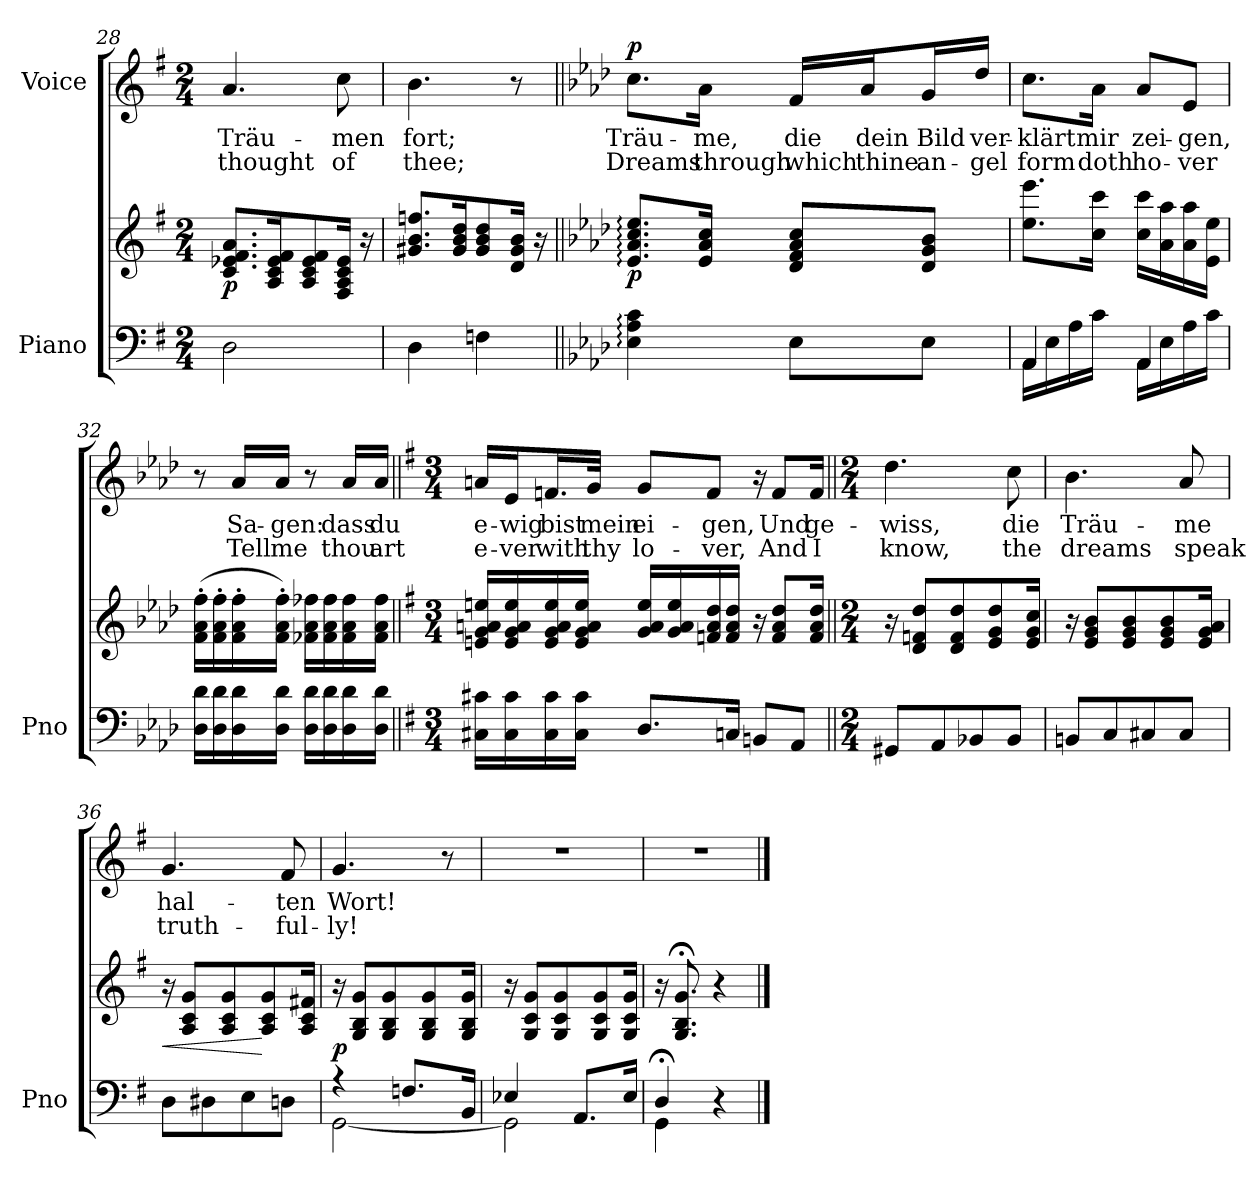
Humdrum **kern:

**kern	**kern	**dynam	**kern	**text	**text	**dynam
*part2	*part2	*part2	*part1	*part1	*part1	*part1
*staff3	*staff2	*staff2/3	*staff1	*staff1	*staff1	*staff1
*I"Piano	*	*	*I"Voice	*	*	*
*I'Pno	*	*	*	*	*	*
*clefF4	*clefG2	*	*clefG2	*	*	*
*k[f#]	*k[f#]	*	*k[f#]	*	*	*
*M2/4	*M2/4	*	*M2/4	*	*	*
=28	=28	=28	=28	=28	=28	=28
!	!	!LO:DY:b	!	!LO:LY:b	!LO:LY:b	!
2D\	8.c/ 8.e-X/ 8.f#/ 8.a/L	p	4.a/	Träu-	thought	.
.	16A/ 16c/ 16e-/ 16f#/K	.	.	.	.	.
.	8A/ 8c/ 8e-/ 8f#/	.	.	.	.	.
!	!	!	!	!LO:LY:b	!LO:LY:b	!
.	16F#/ 16A/ 16c/ 16e-/Jk	.	8cc\	-men	of	.
.	16r	.	.	.	.	.
=29	=29	=29	=29	=29	=29	=29
!	!	!	!	!LO:LY:b	!LO:LY:b	!
4D\	8.g#X/ 8.b/ 8.ffn/L	.	4.b\	fort;	thee;	.
.	16g#/ 16b/ 16dd/K	.	.	.	.	.
4Fn\	8g#/ 8b/ 8dd/	.	.	.	.	.
.	16d/ 16g#/ 16b/Jk	.	8r	.	.	.
.	16r	.	.	.	.	.
=30||	=30||	=30||	=30||	=30||	=30||	=30||
*k[b-e-a-d-]	*k[b-e-a-d-]	*	*k[b-e-a-d-]	*	*	*
!	!	!LO:DY:b	!	!LO:LY:b	!LO:LY:b	!LO:DY:a
4E-\: 4A-\: 4c\:	8.e-/: 8.a-/: 8.cc/: 8.ee-/:L	p	8.cc\L	Träu-	Dreams	p
!	!	!	!	!LO:LY:b	!LO:LY:b	!
.	16e-/ 16a-/ 16cc/Jk	.	16a-\Jk	-me,	through	.
!	!	!	!	!LO:LY:b	!LO:LY:b	!
8E-\L	8d-/ 8f/ 8a-/ 8cc/L	.	16f/LL	die	which	.
!	!	!	!	!LO:LY:b	!LO:LY:b	!
.	.	.	16a-/J	dein	thine	.
!	!	!	!	!LO:LY:b	!LO:LY:b	!
8E-\J	8d-/ 8g/ 8b-/J	.	16g/L	Bild	an-	.
!	!	!	!	!LO:LY:b	!LO:LY:b	!
.	.	.	16dd-/JJ	ver-	-gel	.
!!LO:LB:g=z
=31	=31	=31	=31	=31	=31	=31
*^	*	*	*	*	*	*
!	!	!	!	!	!LO:LY:b	!LO:LY:b	!
16AA-\LL	4AA-/	8.ee-\ 8.eee-\L	.	8.cc\L	klärt	form	.
16E-\	.	.	.	.	.	.	.
16A-\	.	.	.	.	.	.	.
!	!	!	!	!	!LO:LY:b	!LO:LY:b	!
16c\JJ	.	16cc\ 16ccc\Jk	.	16a-\Jk	mir	doth	.
!	!	!	!	!	!LO:LY:b	!LO:LY:b	!
16AA-\LL	4AA-/	16cc\ 16ccc\LL	.	8a-/L	zei-	ho-	.
16E-\	.	16a-\ 16aa-\	.	.	.	.	.
!	!	!	!	!	!LO:LY:b	!LO:LY:b	!
16A-\	.	16a-\ 16aa-\	.	8e-/J	-gen,	-ver	.
16c\JJ	.	16e-\ 16ee-\JJ	.	.	.	.	.
*v	*v	*	*	*	*	*	*
=32	=32	=32	=32	=32	=32	=32
16D-\ 16d-\LL	(16f\' 16a-\' 16ff\'LL	.	8r	.	.	.
16D-\ 16d-\	16f\' 16a-\' 16ff\'	.	.	.	.	.
!	!	!	!	!LO:LY:b	!LO:LY:b	!
16D-\ 16d-\	16f\' 16a-\' 16ff\'	.	16a-/LL	Sa-	Tell	.
!	!	!	!	!LO:LY:b	!LO:LY:b	!
16D-\ 16d-\JJ	16f\' 16a-\' 16ff\'JJ)	.	16a-/JJ	-gen:	me	.
16D-\ 16d-\LL	16f-X\ 16a-\ 16ff-X\LL	.	8r	.	.	.
16D-\ 16d-\	16f-\ 16a-\ 16ff-\	.	.	.	.	.
!	!	!	!	!LO:LY:b	!LO:LY:b	!
16D-\ 16d-\	16f-\ 16a-\ 16ff-\	.	16a-/LL	dass	thou	.
!	!	!	!	!LO:LY:b	!LO:LY:b	!
16D-\ 16d-\JJ	16f-\ 16a-\ 16ff-\JJ	.	16a-/JJ	du	art	.
=33||	=33||	=33||	=33||	=33||	=33||	=33||
*k[f#]	*k[f#]	*	*k[f#]	*	*	*
*M3/4	*M3/4	*	*M3/4	*	*	*
!	!	!	!	!LO:LY:b	!LO:LY:b	!
16C#X\ 16c#X\LL	16en/ 16g/ 16an/ 16een/LL	.	16an/LL	e-	e-	.
!	!	!	!	!LO:LY:b	!LO:LY:b	!
16C#\ 16c#\	16e/ 16g/ 16a/ 16ee/	.	16e/J	-wig	-ver	.
!	!	!	!	!LO:LY:b	!LO:LY:b	!
16C#\ 16c#\	16e/ 16g/ 16a/ 16ee/	.	16.fn/L	bist	with	.
16C#\ 16c#\JJ	16e/ 16g/ 16a/ 16ee/JJ	.	.	.	.	.
!	!	!	!	!LO:LY:b	!LO:LY:b	!
.	.	.	32g/JJk	mein	thy	.
!	!	!	!	!LO:LY:b	!LO:LY:b	!
8.D/L	16g/ 16a/ 16ee/LL	.	8g/L	ei-	lo-	.
.	16g/ 16a/ 16ee/	.	.	.	.	.
!	!	!	!	!LO:LY:b	!LO:LY:b	!
.	16fn/ 16a/ 16dd/	.	8f/J	-gen,	-ver,	.
16Cn/Jk	16f/ 16a/ 16dd/JJ	.	.	.	.	.
8BBn/L	16r	.	16r	.	.	.
!	!	!	!	!LO:LY:b	!LO:LY:b	!
.	8f/ 8a/ 8dd/L	.	8f/L	Und	And	.
8AA/J	.	.	.	.	.	.
!	!	!	!	!LO:LY:b	!LO:LY:b	!
.	16f/ 16a/ 16dd/Jk	.	16f/Jk	ge-	I	.
!!LO:LB:g=z
=34||	=34||	=34||	=34||	=34||	=34||	=34||
*M2/4	*M2/4	*	*M2/4	*	*	*
!	!	!	!	!LO:LY:b	!LO:LY:b	!
8GG#X/L	16r	.	4.dd\	wiss,	know,	.
.	8d/ 8fn/ 8dd/L	.	.	.	.	.
8AA/	.	.	.	.	.	.
.	8d/ 8f/ 8dd/	.	.	.	.	.
8BB-X/	.	.	.	.	.	.
.	8e/ 8g/ 8dd/	.	.	.	.	.
!	!	!	!	!LO:LY:b	!LO:LY:b	!
8BB-/J	.	.	8cc\	die	the	.
.	16e/ 16g/ 16cc/Jk	.	.	.	.	.
=35	=35	=35	=35	=35	=35	=35
!	!	!	!	!LO:LY:b	!LO:LY:b	!
8BBn/L	16r	.	4.b\	Träu-	dreams	.
.	8e/ 8g/ 8b/L	.	.	.	.	.
8C/	.	.	.	.	.	.
.	8e/ 8g/ 8b/	.	.	.	.	.
8C#X/	.	.	.	.	.	.
.	8e/ 8g/ 8b/	.	.	.	.	.
!	!	!	!	!LO:LY:b	!LO:LY:b	!
8C#/J	.	.	8a/	-me	speak	.
.	16e/ 16g/ 16a/Jk	.	.	.	.	.
=36	=36	=36	=36	=36	=36	=36
!	!	!LO:HP:b	!	!LO:LY:b	!LO:LY:b	!
8D\L	16r	<	4.g/	hal-	truth-	.
.	8A/ 8c/ 8g/L	.	.	.	.	.
8D#X\	.	.	.	.	.	.
.	8A/ 8c/ 8g/	.	.	.	.	.
8E\	.	.	.	.	.	.
.	8A/ 8c/ 8g/	[	.	.	.	.
!	!	!	!	!LO:LY:b	!LO:LY:b	!
8Dn\J	.	.	8f#/	-ten	-ful-	.
.	16A/ 16c/ 16f#X/Jk	.	.	.	.	.
=37	=37	=37	=37	=37	=37	=37
*^	*	*	*	*	*	*
!	!	!	!LO:DY:b	!	!LO:LY:b	!LO:LY:b	!
4r	[2GG\	16r	p	4.g/	Wort!	-ly!	.
.	.	8G/ 8B/ 8g/L	.	.	.	.	.
.	.	8G/ 8B/ 8g/	.	.	.	.	.
8.Fn/L	.	.	.	.	.	.	.
.	.	8G/ 8B/ 8g/	.	.	.	.	.
.	.	.	.	8r	.	.	.
16BB/Jk	.	16G/ 16B/ 16g/Jk	.	.	.	.	.
=38	=38	=38	=38	=38	=38	=38	=38
4E-X/	2GG\]	16r	.	2r	.	.	.
.	.	8G/ 8c/ 8g/L	.	.	.	.	.
.	.	8G/ 8c/ 8g/	.	.	.	.	.
8.AA/L	.	.	.	.	.	.	.
.	.	8G/ 8c/ 8g/	.	.	.	.	.
16E-/Jk	.	16G/ 16c/ 16g/Jk	.	.	.	.	.
=39	=39	=39	=39	=39	=39	=39	=39
4D;</	4GG\	16r	.	2r	.	.	.
.	.	8.G/;< 8.B/;< 8.g/;<	.	.	.	.	.
4r	4ryy	4r	.	.	.	.	.
*v	*v	*	*	*	*	*	*
==	==	==	==	==	==	==
*-	*-	*-	*-	*-	*-	*-
